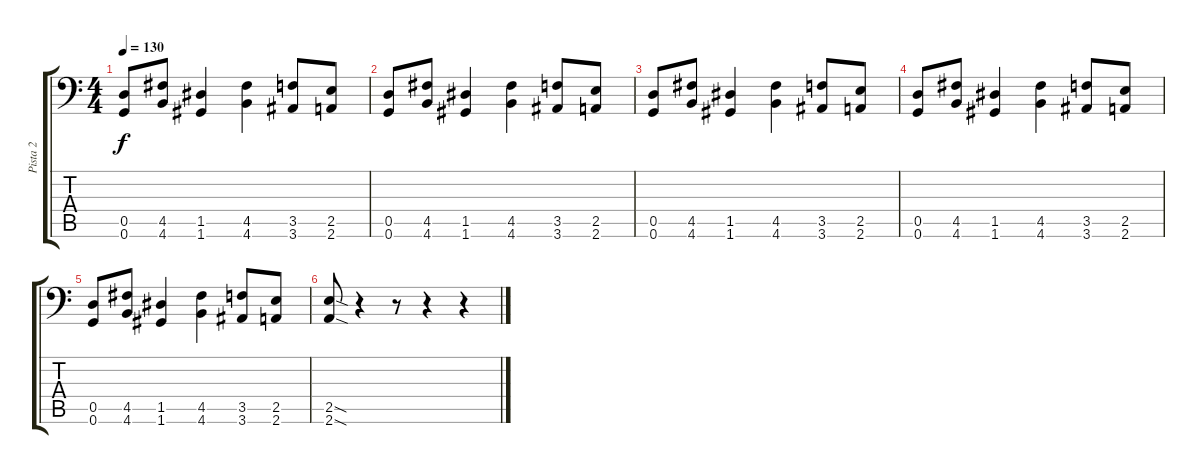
\track ("Pista 2" "Pista 2") {instrument distortionguitar}
\staff {score tabs}
\tuning (A3 E3 C3 G2 D2 G1) {hide}
\ts (4 4)
\tempo 130
\clef f4
\ks c
(0.5 0.6).8{dy f} (4.5 4.6).8 (1.5 1.6).4 (4.5 4.6).4 (3.5 3.6).8 (2.5 2.6).8 |
(0.5 0.6).8 (4.5 4.6).8 (1.5 1.6).4 (4.5 4.6).4 (3.5 3.6).8 (2.5 2.6).8 |
(0.5 0.6).8 (4.5 4.6).8 (1.5 1.6).4 (4.5 4.6).4 (3.5 3.6).8 (2.5 2.6).8 |
(0.5 0.6).8 (4.5 4.6).8 (1.5 1.6).4 (4.5 4.6).4 (3.5 3.6).8 (2.5 2.6).8 |
(0.5 0.6).8 (4.5 4.6).8 (1.5 1.6).4 (4.5 4.6).4 (3.5 3.6).8 (2.5 2.6).8 |
(2.5{sod} 2.6{sod}).8 r.4 r.8 r.4 r.4
